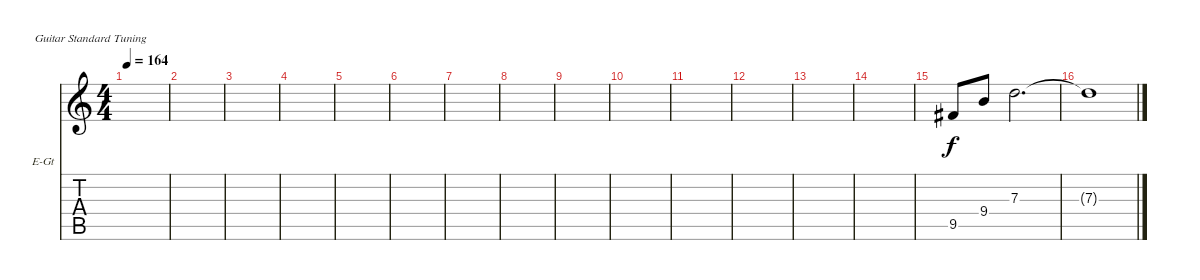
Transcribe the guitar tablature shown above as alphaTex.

\defaultSystemsLayout 4
\bracketExtendMode nobrackets
\firstSystemTrackNameOrientation horizontal
\otherSystemsTrackNameOrientation horizontal
\track ("Mike McCready (Drive)" "E-Gt") {instrument overdrivenguitar}
\staff {score tabs}
\tuning (E4 B3 G3 D3 A2 E2)
\ts (4 4)
\tempo 164
\clef g2
\ks c
|
|
|
|
|
|
|
|
|
|
|
|
|
|
9.5.8 9.4.8 7.3.2{d} |
7.3{t}.1
